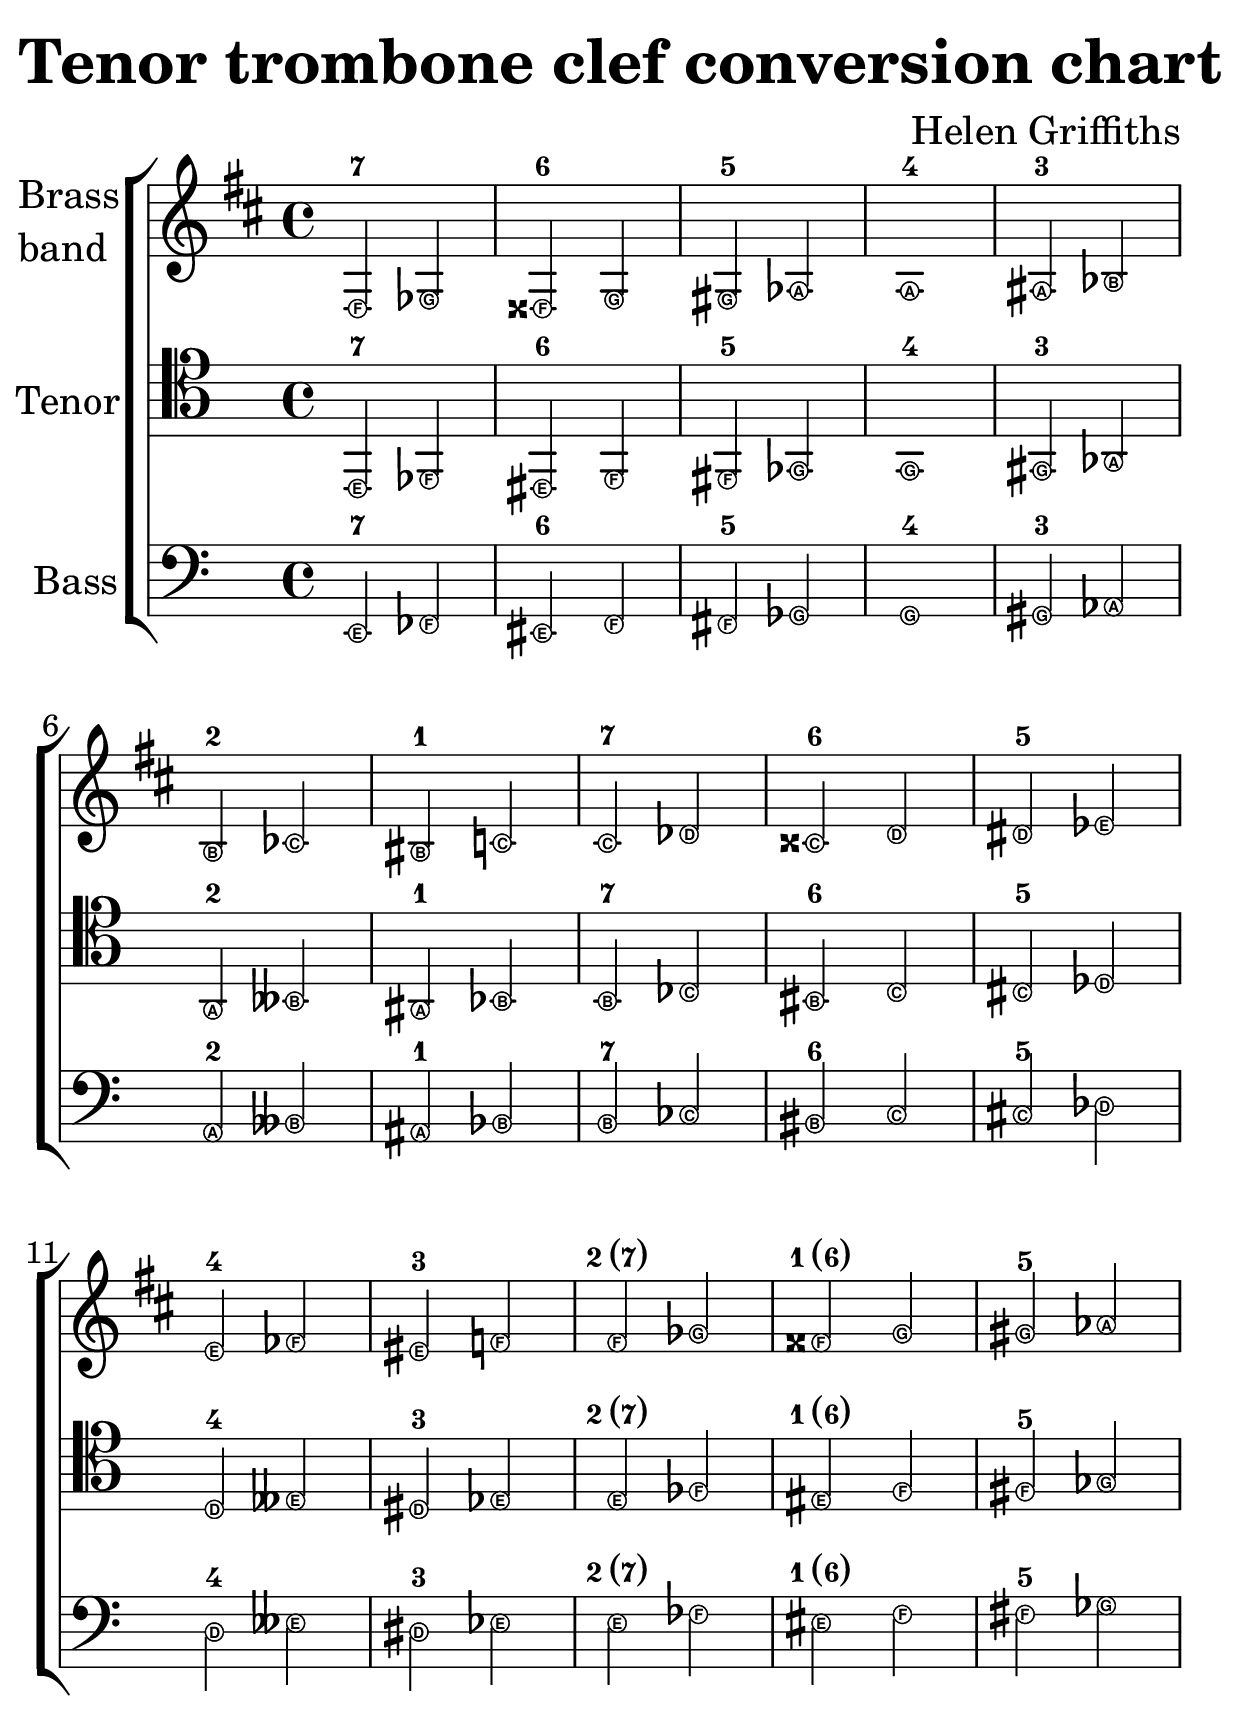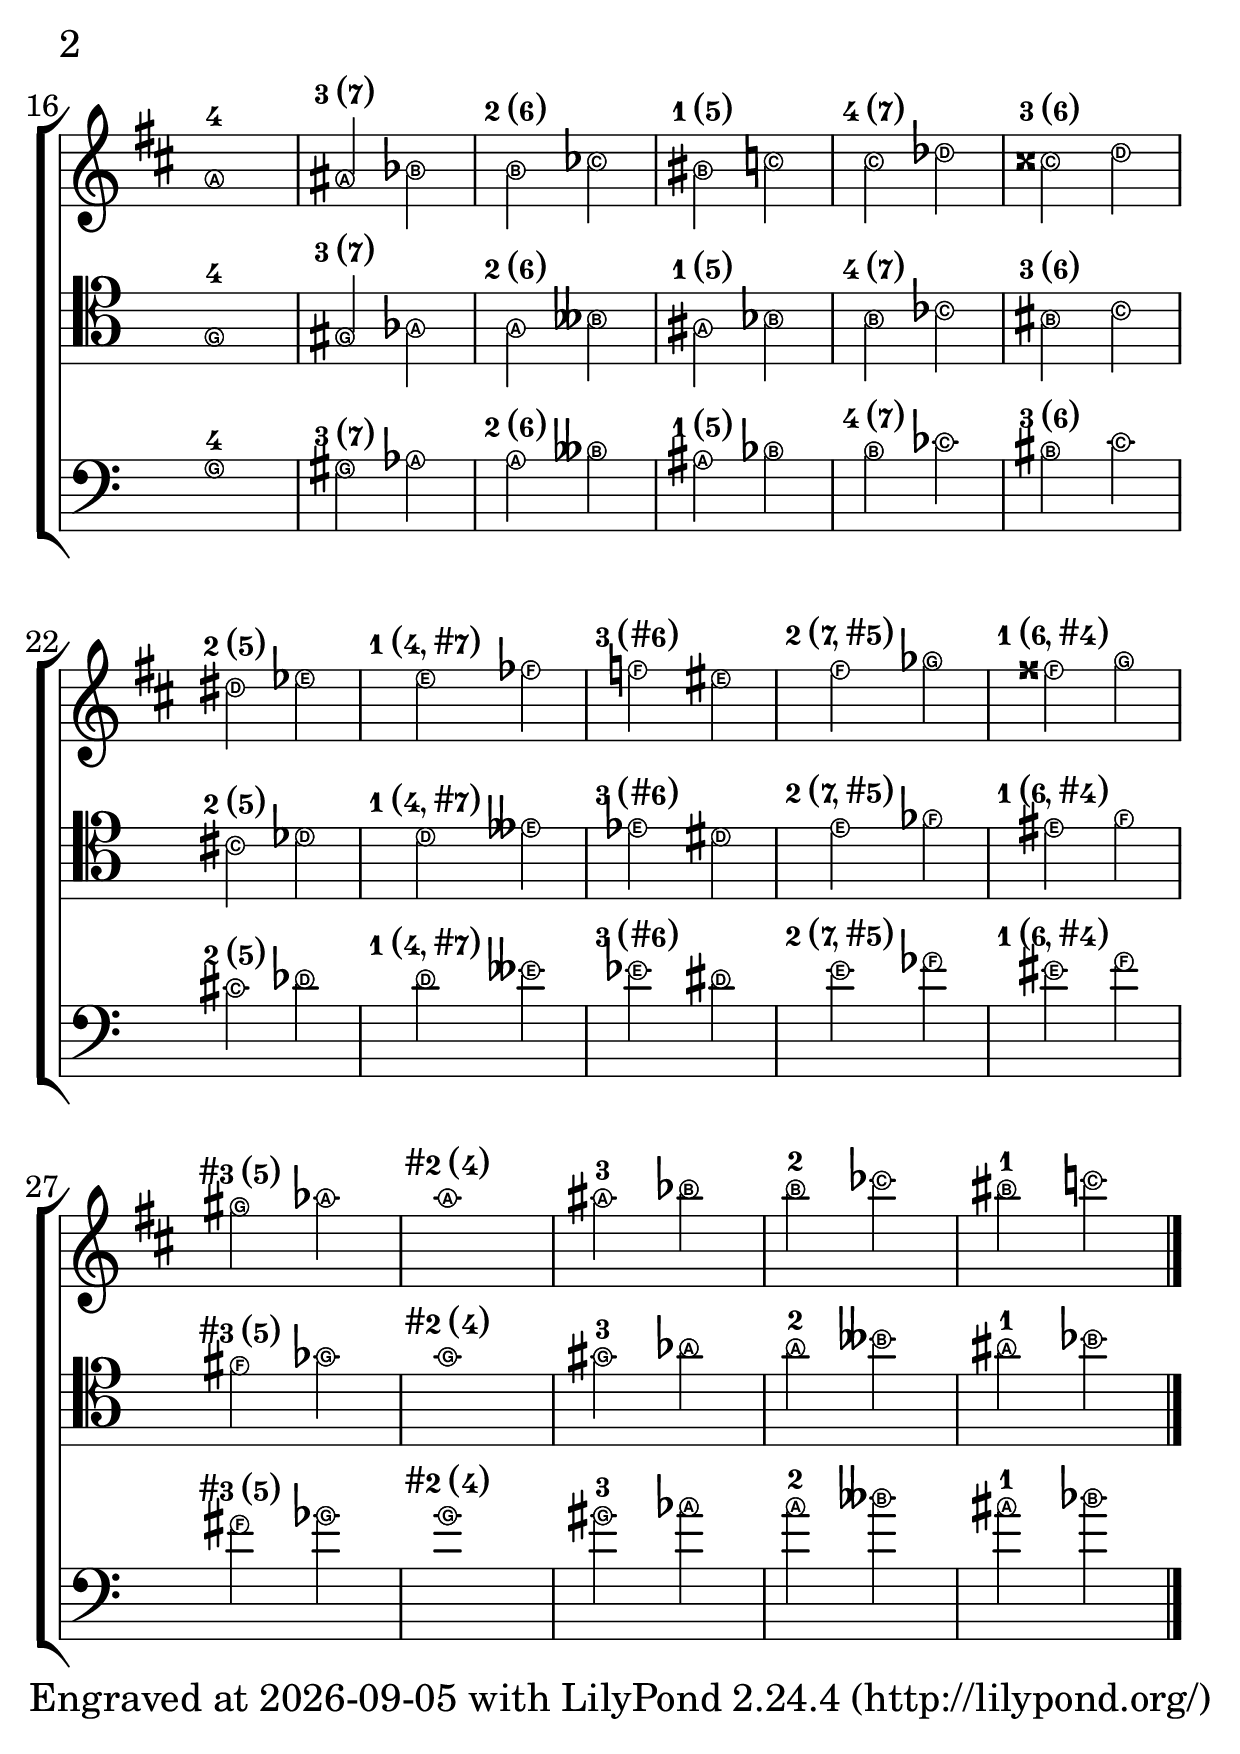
\version "2.24.1"
\include "english.ly"

#(set-global-staff-size 34)

\header {
  title = "Tenor trombone clef conversion chart"
  composer = "Helen Griffiths"
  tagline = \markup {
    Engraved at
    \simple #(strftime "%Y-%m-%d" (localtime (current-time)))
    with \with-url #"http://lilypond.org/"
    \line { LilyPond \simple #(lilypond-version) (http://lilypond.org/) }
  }
}

brassband = \relative c {
  \easyHeadsOn
  \key d \major
  fs2-7 gf
  fss2-6 g
  gs2-5 af
  a1-4
  as2-3 bf |
  b2-2 cf
  bs2-1 c
  cs2-7 df
  css2-6 d |
  ds2-5 ef
  e2-4 ff
  es2-3 f
  fs2 \finger "2 (7)" gf
  fss2 \finger "1 (6)" g |
  gs2-5 af
  a1-4
  as2 \finger "3 (7)" bf
  b2 \finger "2 (6)" cf
  bs2 \finger "1 (5)" c |
  cs2 \finger "4 (7)" df
  css2 \finger "3 (6)" d
  ds2 \finger "2 (5)" ef
  e2 \finger "1 (4, #7)" ff
  f2 \finger "3 (#6)" es |
  fs2 \finger "2 (7, #5)" gf
  fss2 \finger "1 (6, #4)" g
  gs2 \finger "#3 (5)" af
  a1 \finger "#2 (4)"
  as2-3 bf
  b2-2 cf
  bs2-1 c \bar "|."
}

\score {
  
  \new ChoirStaff <<
    \new Staff \with {
      instrumentName = \markup \column {Brass band}
    }
    { \clef treble \time 4/4 \brassband }
    \new Staff \with {
      instrumentName = "Tenor"
    }
    { \clef tenor \time 4/4 \transpose c bf,, \brassband }
    \new Staff \with {
      instrumentName = "Bass"
    }
    { \clef bass \time 4/4 \transpose c bf,, \brassband }
  >>
  
  \layout {}
}

